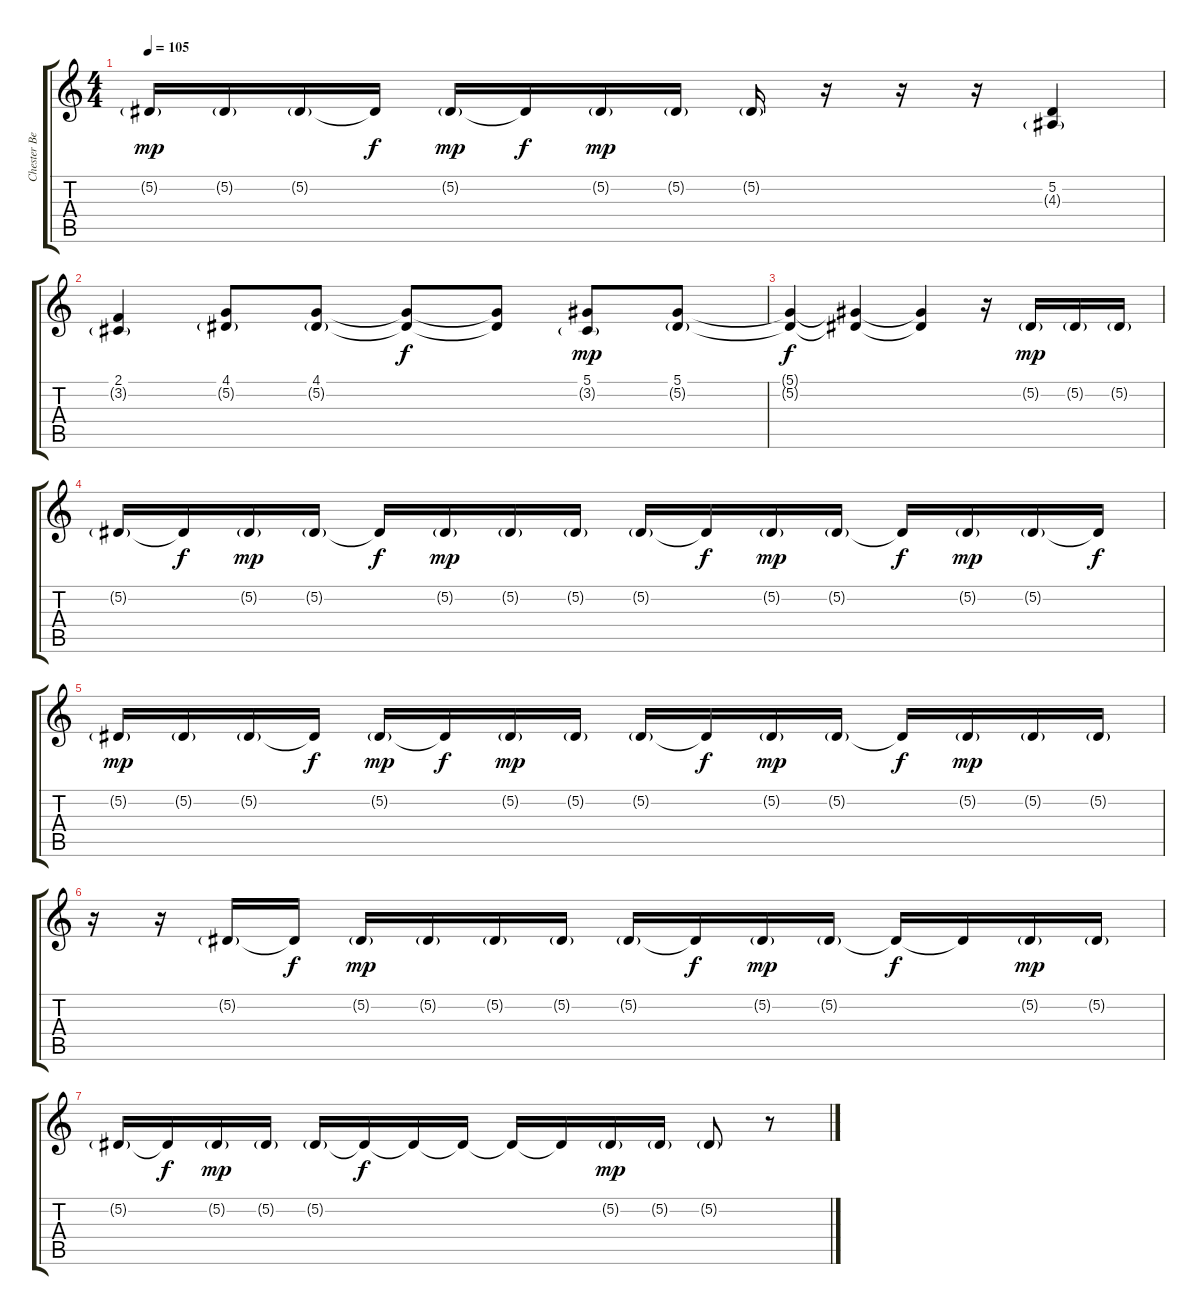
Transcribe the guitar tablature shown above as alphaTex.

\track ("Chester Bennington (Vocals)" "Chester Be") {instrument violin}
\staff {score tabs}
\tuning (Eb4 Bb3 Gb3 Db3 Ab2 Eb2) {hide}
\ts (4 4)
\tempo 105
\clef g2
\ks c
5.2{g}.16{dy mp} 5.2{g}.16 5.2{g}.16 5.2{t}.16{dy f} 5.2{g}.16{dy mp} 5.2{t}.16{dy f} 5.2{g}.16{dy mp} 5.2{g}.16 5.2{g}.16 r.16 r.16 r.16 (5.2 4.3{g}).4 |
(2.1 3.2{g}).4 (4.1 5.2{g}).8 (4.1 5.2{g}).8 (4.1{t} 5.2{t}).8{dy f} (4.1{t} 5.2{t}).8 (5.1 3.2{g}).8{dy mp} (5.1 5.2{g}).8 |
(5.1{t} 5.2{t}).4{dy f} (5.1{t} 5.2{t}).4 (5.1{t} 5.2{t}).4 r.16 5.2{g}.16{dy mp} 5.2{g}.16 5.2{g}.16 |
5.2{g}.16 5.2{t}.16{dy f} 5.2{g}.16{dy mp} 5.2{g}.16 5.2{t}.16{dy f} 5.2{g}.16{dy mp} 5.2{g}.16 5.2{g}.16 5.2{g}.16 5.2{t}.16{dy f} 5.2{g}.16{dy mp} 5.2{g}.16 5.2{t}.16{dy f} 5.2{g}.16{dy mp} 5.2{g}.16 5.2{t}.16{dy f} |
5.2{g}.16{dy mp} 5.2{g}.16 5.2{g}.16 5.2{t}.16{dy f} 5.2{g}.16{dy mp} 5.2{t}.16{dy f} 5.2{g}.16{dy mp} 5.2{g}.16 5.2{g}.16 5.2{t}.16{dy f} 5.2{g}.16{dy mp} 5.2{g}.16 5.2{t}.16{dy f} 5.2{g}.16{dy mp} 5.2{g}.16 5.2{g}.16 |
r.16 r.16 5.2{g}.16 5.2{t}.16{dy f} 5.2{g}.16{dy mp} 5.2{g}.16 5.2{g}.16 5.2{g}.16 5.2{g}.16 5.2{t}.16{dy f} 5.2{g}.16{dy mp} 5.2{g}.16 5.2{t}.16{dy f} 5.2{t}.16 5.2{g}.16{dy mp} 5.2{g}.16 |
5.2{g}.16 5.2{t}.16{dy f} 5.2{g}.16{dy mp} 5.2{g}.16 5.2{g}.16 5.2{t}.16{dy f} 5.2{t}.16 5.2{t}.16 5.2{t}.16 5.2{t}.16 5.2{g}.16{dy mp} 5.2{g}.16 5.2{g}.8 r.8
